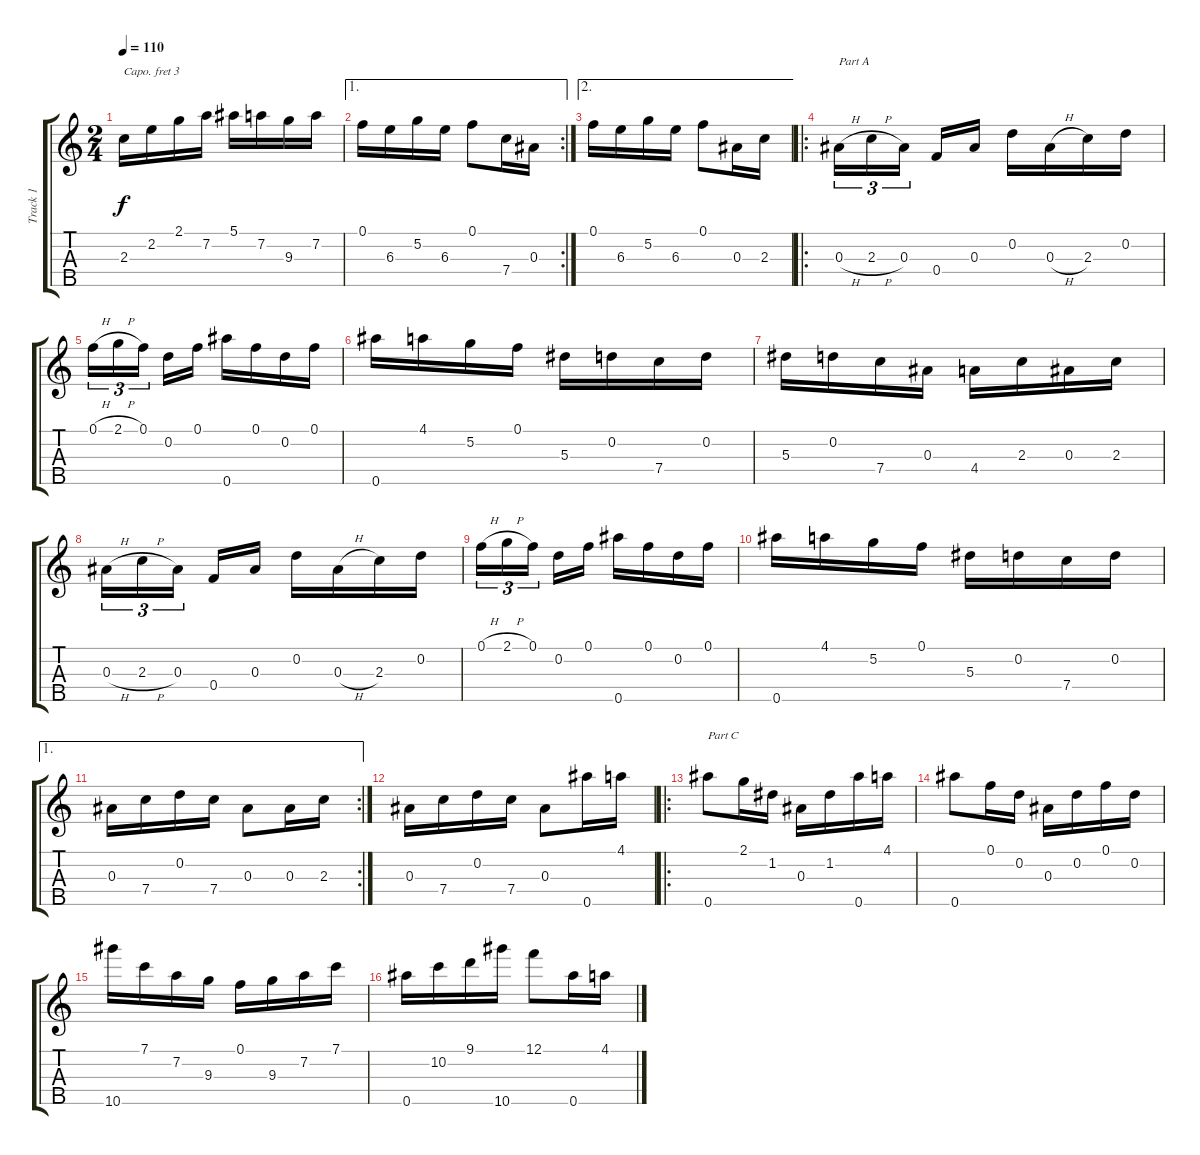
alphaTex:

\track ("Track 1" "Track 1") {instrument banjo}
\staff {score tabs}
\capo 3
\tuning (D4 B3 G3 D3 G4) {hide}
\displaytranspose 12
\ts (2 4)
\tempo 110
\clef g2
\ks c
2.3.16{dy f} 2.2.16 2.1.16 7.2.16 5.1.16 7.2.16 9.3.16 7.2.16 |
\ae 1
\rc 2
0.1.16 6.3.16 5.2.16 6.3.16 0.1.8 7.4.16 0.3.16 |
\ae 2
0.1.16 6.3.16 5.2.16 6.3.16 0.1.8 0.3.16 2.3.16 |
\ro
0.3{h}.16{tu (3 2) txt "Part A"} 2.3{h}.16{tu (3 2)} 0.3.16{tu (3 2)} 0.4.16 0.3.16 0.2.16 0.3{h}.16 2.3.16 0.2.16 |
0.1{h}.16{tu (3 2)} 2.1{h}.16{tu (3 2)} 0.1.16{tu (3 2)} 0.2.16 0.1.16 0.5.16 0.1.16 0.2.16 0.1.16 |
0.5.16 4.1.16 5.2.16 0.1.16 5.3.16 0.2.16 7.4.16 0.2.16 |
5.3.16 0.2.16 7.4.16 0.3.16 4.4.16 2.3.16 0.3.16 2.3.16 |
0.3{h}.16{tu (3 2)} 2.3{h}.16{tu (3 2)} 0.3.16{tu (3 2)} 0.4.16 0.3.16 0.2.16 0.3{h}.16 2.3.16 0.2.16 |
0.1{h}.16{tu (3 2)} 2.1{h}.16{tu (3 2)} 0.1.16{tu (3 2)} 0.2.16 0.1.16 0.5.16 0.1.16 0.2.16 0.1.16 |
0.5.16 4.1.16 5.2.16 0.1.16 5.3.16 0.2.16 7.4.16 0.2.16 |
\ae 1
\rc 2
0.3.16 7.4.16 0.2.16 7.4.16 0.3.8 0.3.16 2.3.16 |
0.3.16 7.4.16 0.2.16 7.4.16 0.3.8 0.5.16 4.1.16 |
\ro
0.5.8{txt "Part C"} 2.1.16 1.2.16 0.3.16 1.2.16 0.5.16 4.1.16 |
0.5.8 0.1.16 0.2.16 0.3.16 0.2.16 0.1.16 0.2.16 |
10.5.16 7.1.16 7.2.16 9.3.16 0.1.16 9.3.16 7.2.16 7.1.16 |
0.5.16 10.2.16 9.1.16 10.5.16 12.1.8 0.5.16 4.1.16
